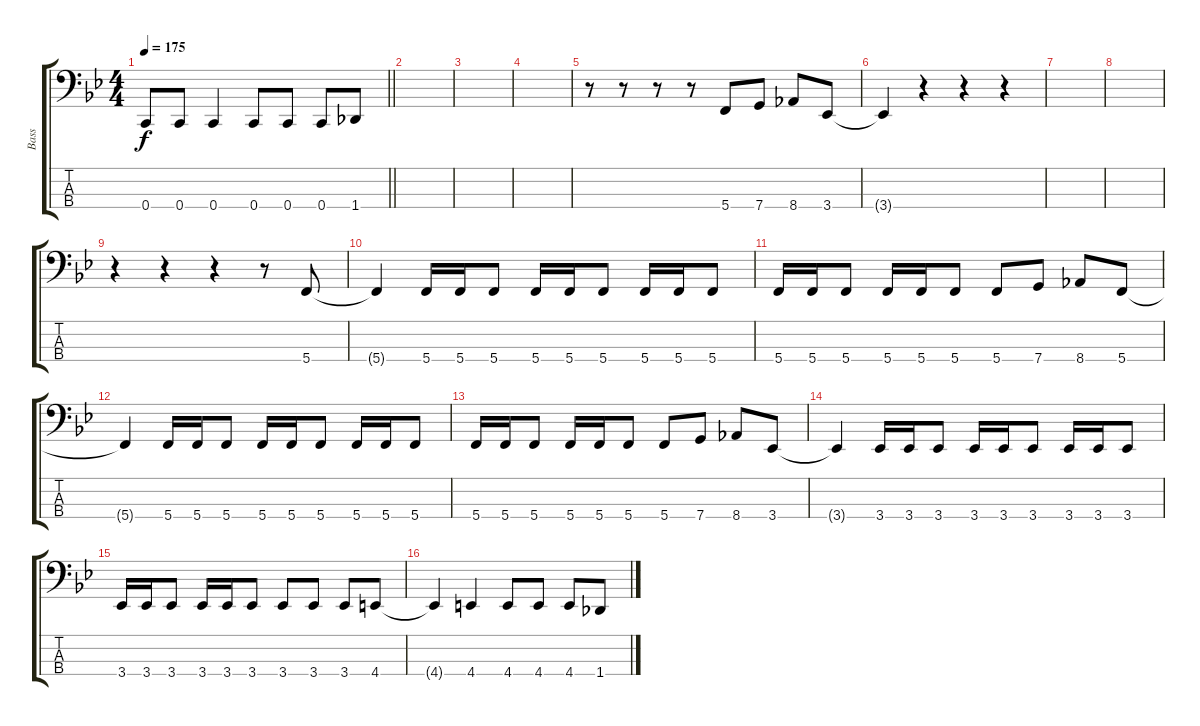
\track ("Bass" "Bass") {instrument electricbasspick}
\staff {score tabs}
\tuning (F2 C2 G1 C1) {hide}
\ts (4 4)
\tempo 175
\clef f4
\barLineRight lightlight
\ks bb
0.4{t}.8{dy f} 0.4.8 0.4.4 0.4.8 0.4.8 0.4.8 1.4.8 |
|
|
|
r.8 r.8 r.8 r.8 5.4.8 7.4.8 8.4.8 3.4.8 |
3.4{t}.4 r.4 r.4 r.4 |
|
|
r.4 r.4 r.4 r.8 5.4.8 |
5.4{t}.4 5.4.16 5.4.16 5.4.8 5.4.16 5.4.16 5.4.8 5.4.16 5.4.16 5.4.8 |
5.4.16 5.4.16 5.4.8 5.4.16 5.4.16 5.4.8 5.4.8 7.4.8 8.4.8 5.4.8 |
5.4{t}.4 5.4.16 5.4.16 5.4.8 5.4.16 5.4.16 5.4.8 5.4.16 5.4.16 5.4.8 |
5.4.16 5.4.16 5.4.8 5.4.16 5.4.16 5.4.8 5.4.8 7.4.8 8.4.8 3.4.8 |
3.4{t}.4 3.4.16 3.4.16 3.4.8 3.4.16 3.4.16 3.4.8 3.4.16 3.4.16 3.4.8 |
3.4.16 3.4.16 3.4.8 3.4.16 3.4.16 3.4.8 3.4.8 3.4.8 3.4.8 4.4.8 |
4.4{t}.4 4.4.4 4.4.8 4.4.8 4.4.8 1.4.8
